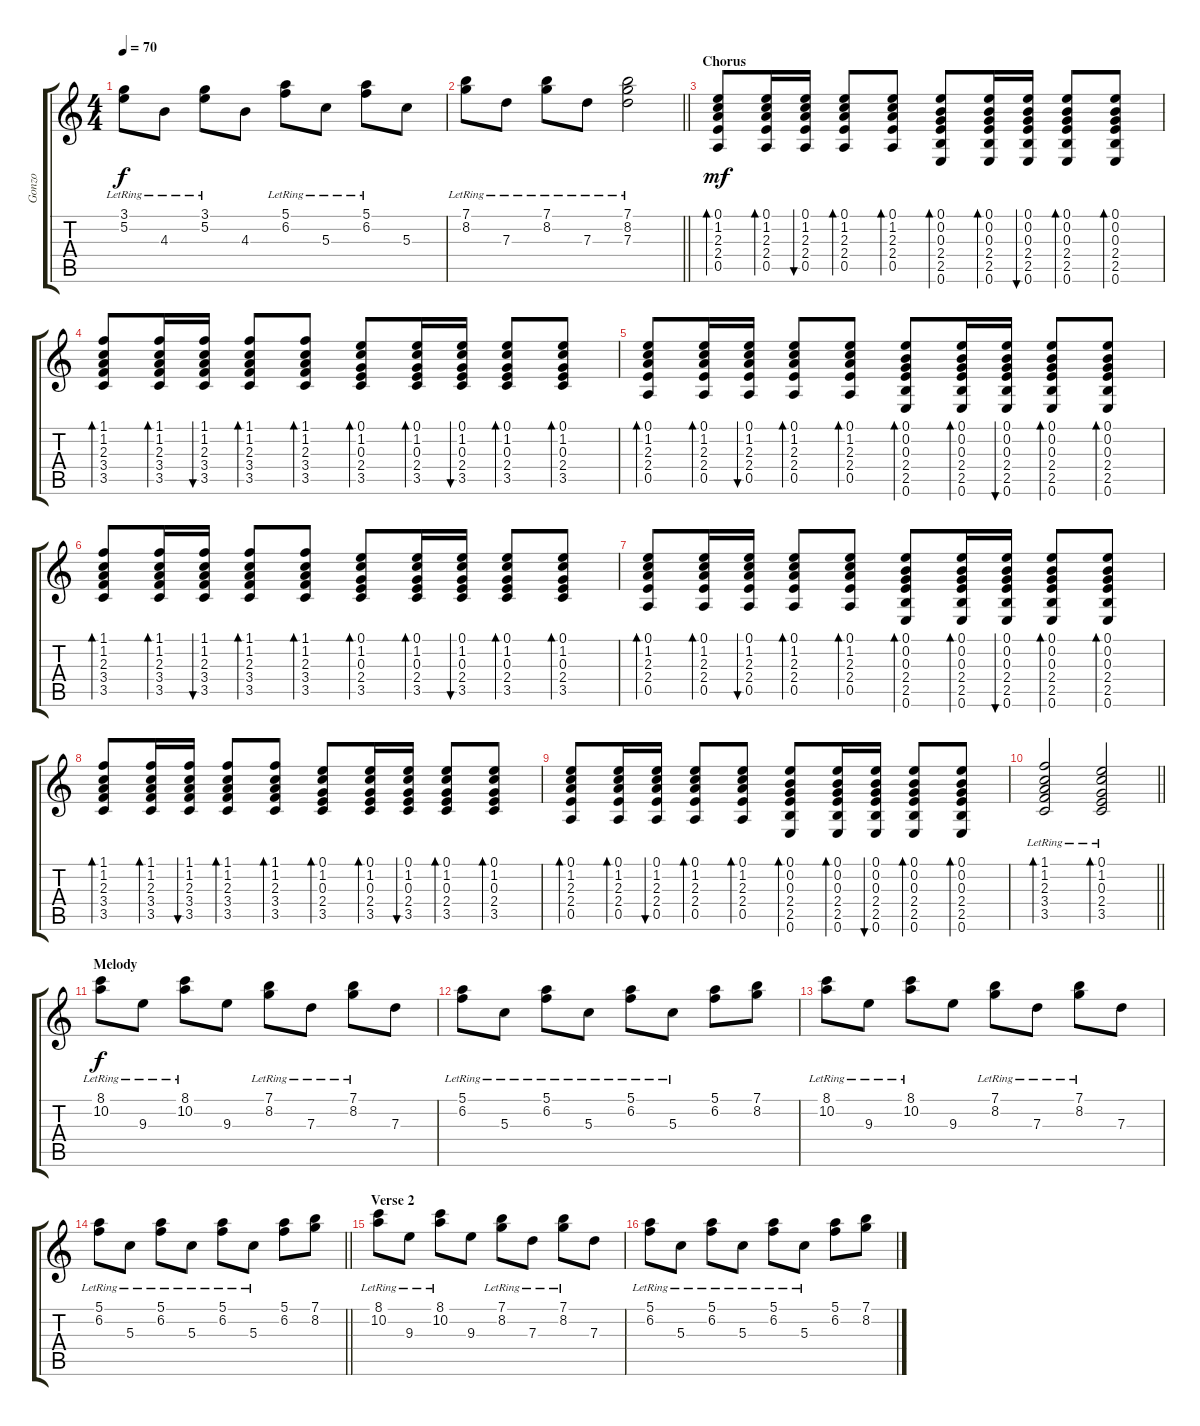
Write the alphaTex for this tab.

\track ("Gonzo" "Gonzo") {instrument electricguitarclean}
\staff {score tabs}
\tuning (E4 B3 G3 D3 A2 E2) {hide}
\ts (4 4)
\tempo 70
\clef g2
\ks c
(3.1{lr} 5.2{lr}).8{dy f} 4.3{lr}.8 (3.1{lr} 5.2{lr}).8 4.3.8 (5.1{lr} 6.2{lr}).8 5.3{lr}.8 (5.1{lr} 6.2{lr}).8 5.3.8 |
\barLineRight lightlight
(7.1{lr} 8.2{lr}).8 7.3{lr}.8 (7.1{lr} 8.2{lr}).8 7.3{lr}.8 (7.1{lr} 8.2{lr} 7.3{lr}).2 |
\section ("" "Chorus")
(0.1 1.2 2.3 2.4 0.5).8{bd 30 dy mf} (0.1 1.2 2.3 2.4 0.5).16{bd 30} (0.1 1.2 2.3 2.4 0.5).16{bu 30} (0.1 1.2 2.3 2.4 0.5).8{bd 30} (0.1 1.2 2.3 2.4 0.5).8{bd 30} (0.1 0.2 0.3 2.4 2.5 0.6).8{bd 30} (0.1 0.2 0.3 2.4 2.5 0.6).16{bd 30} (0.1 0.2 0.3 2.4 2.5 0.6).16{bu 30} (0.1 0.2 0.3 2.4 2.5 0.6).8{bd 30} (0.1 0.2 0.3 2.4 2.5 0.6).8{bd 30} |
(1.1 1.2 2.3 3.4 3.5).8{bd 30} (1.1 1.2 2.3 3.4 3.5).16{bd 30} (1.1 1.2 2.3 3.4 3.5).16{bu 30} (1.1 1.2 2.3 3.4 3.5).8{bd 30} (1.1 1.2 2.3 3.4 3.5).8{bd 30} (0.1 1.2 0.3 2.4 3.5).8{bd 30} (0.1 1.2 0.3 2.4 3.5).16{bd 30} (0.1 1.2 0.3 2.4 3.5).16{bu 30} (0.1 1.2 0.3 2.4 3.5).8{bd 30} (0.1 1.2 0.3 2.4 3.5).8{bd 30} |
(0.1 1.2 2.3 2.4 0.5).8{bd 30} (0.1 1.2 2.3 2.4 0.5).16{bd 30} (0.1 1.2 2.3 2.4 0.5).16{bu 30} (0.1 1.2 2.3 2.4 0.5).8{bd 30} (0.1 1.2 2.3 2.4 0.5).8{bd 30} (0.1 0.2 0.3 2.4 2.5 0.6).8{bd 30} (0.1 0.2 0.3 2.4 2.5 0.6).16{bd 30} (0.1 0.2 0.3 2.4 2.5 0.6).16{bu 30} (0.1 0.2 0.3 2.4 2.5 0.6).8{bd 30} (0.1 0.2 0.3 2.4 2.5 0.6).8{bd 30} |
(1.1 1.2 2.3 3.4 3.5).8{bd 30} (1.1 1.2 2.3 3.4 3.5).16{bd 30} (1.1 1.2 2.3 3.4 3.5).16{bu 30} (1.1 1.2 2.3 3.4 3.5).8{bd 30} (1.1 1.2 2.3 3.4 3.5).8{bd 30} (0.1 1.2 0.3 2.4 3.5).8{bd 30} (0.1 1.2 0.3 2.4 3.5).16{bd 30} (0.1 1.2 0.3 2.4 3.5).16{bu 30} (0.1 1.2 0.3 2.4 3.5).8{bd 30} (0.1 1.2 0.3 2.4 3.5).8{bd 30} |
(0.1 1.2 2.3 2.4 0.5).8{bd 30} (0.1 1.2 2.3 2.4 0.5).16{bd 30} (0.1 1.2 2.3 2.4 0.5).16{bu 30} (0.1 1.2 2.3 2.4 0.5).8{bd 30} (0.1 1.2 2.3 2.4 0.5).8{bd 30} (0.1 0.2 0.3 2.4 2.5 0.6).8{bd 30} (0.1 0.2 0.3 2.4 2.5 0.6).16{bd 30} (0.1 0.2 0.3 2.4 2.5 0.6).16{bu 30} (0.1 0.2 0.3 2.4 2.5 0.6).8{bd 30} (0.1 0.2 0.3 2.4 2.5 0.6).8{bd 30} |
(1.1 1.2 2.3 3.4 3.5).8{bd 30} (1.1 1.2 2.3 3.4 3.5).16{bd 30} (1.1 1.2 2.3 3.4 3.5).16{bu 30} (1.1 1.2 2.3 3.4 3.5).8{bd 30} (1.1 1.2 2.3 3.4 3.5).8{bd 30} (0.1 1.2 0.3 2.4 3.5).8{bd 30} (0.1 1.2 0.3 2.4 3.5).16{bd 30} (0.1 1.2 0.3 2.4 3.5).16{bu 30} (0.1 1.2 0.3 2.4 3.5).8{bd 30} (0.1 1.2 0.3 2.4 3.5).8{bd 30} |
(0.1 1.2 2.3 2.4 0.5).8{bd 30} (0.1 1.2 2.3 2.4 0.5).16{bd 30} (0.1 1.2 2.3 2.4 0.5).16{bu 30} (0.1 1.2 2.3 2.4 0.5).8{bd 30} (0.1 1.2 2.3 2.4 0.5).8{bd 30} (0.1 0.2 0.3 2.4 2.5 0.6).8{bd 30} (0.1 0.2 0.3 2.4 2.5 0.6).16{bd 30} (0.1 0.2 0.3 2.4 2.5 0.6).16{bu 30} (0.1 0.2 0.3 2.4 2.5 0.6).8{bd 30} (0.1 0.2 0.3 2.4 2.5 0.6).8{bd 30} |
\barLineRight lightlight
(1.1{lr} 1.2{lr} 2.3{lr} 3.4{lr} 3.5{lr}).2{bd 120} (0.1{lr} 1.2{lr} 0.3{lr} 2.4{lr} 3.5{lr}).2{bd 120} |
\section ("" "Melody")
(8.1{lr} 10.2{lr}).8{dy f} 9.3{lr}.8 (8.1{lr} 10.2{lr}).8 9.3.8 (7.1{lr} 8.2{lr}).8 7.3{lr}.8 (7.1{lr} 8.2{lr}).8 7.3.8 |
(5.1{lr} 6.2{lr}).8 5.3{lr}.8 (5.1{lr} 6.2{lr}).8 5.3{lr}.8 (5.1{lr} 6.2{lr}).8 5.3{lr}.8 (5.1 6.2).8 (7.1 8.2).8 |
(8.1{lr} 10.2{lr}).8 9.3{lr}.8 (8.1{lr} 10.2{lr}).8 9.3.8 (7.1{lr} 8.2{lr}).8 7.3{lr}.8 (7.1{lr} 8.2{lr}).8 7.3.8 |
\barLineRight lightlight
(5.1{lr} 6.2{lr}).8 5.3{lr}.8 (5.1{lr} 6.2{lr}).8 5.3{lr}.8 (5.1{lr} 6.2{lr}).8 5.3{lr}.8 (5.1 6.2).8 (7.1 8.2).8 |
\section ("" "Verse 2")
(8.1{lr} 10.2{lr}).8 9.3{lr}.8 (8.1{lr} 10.2{lr}).8 9.3.8 (7.1{lr} 8.2{lr}).8 7.3{lr}.8 (7.1{lr} 8.2{lr}).8 7.3.8 |
(5.1{lr} 6.2{lr}).8 5.3{lr}.8 (5.1{lr} 6.2{lr}).8 5.3{lr}.8 (5.1{lr} 6.2{lr}).8 5.3{lr}.8 (5.1 6.2).8 (7.1 8.2).8
